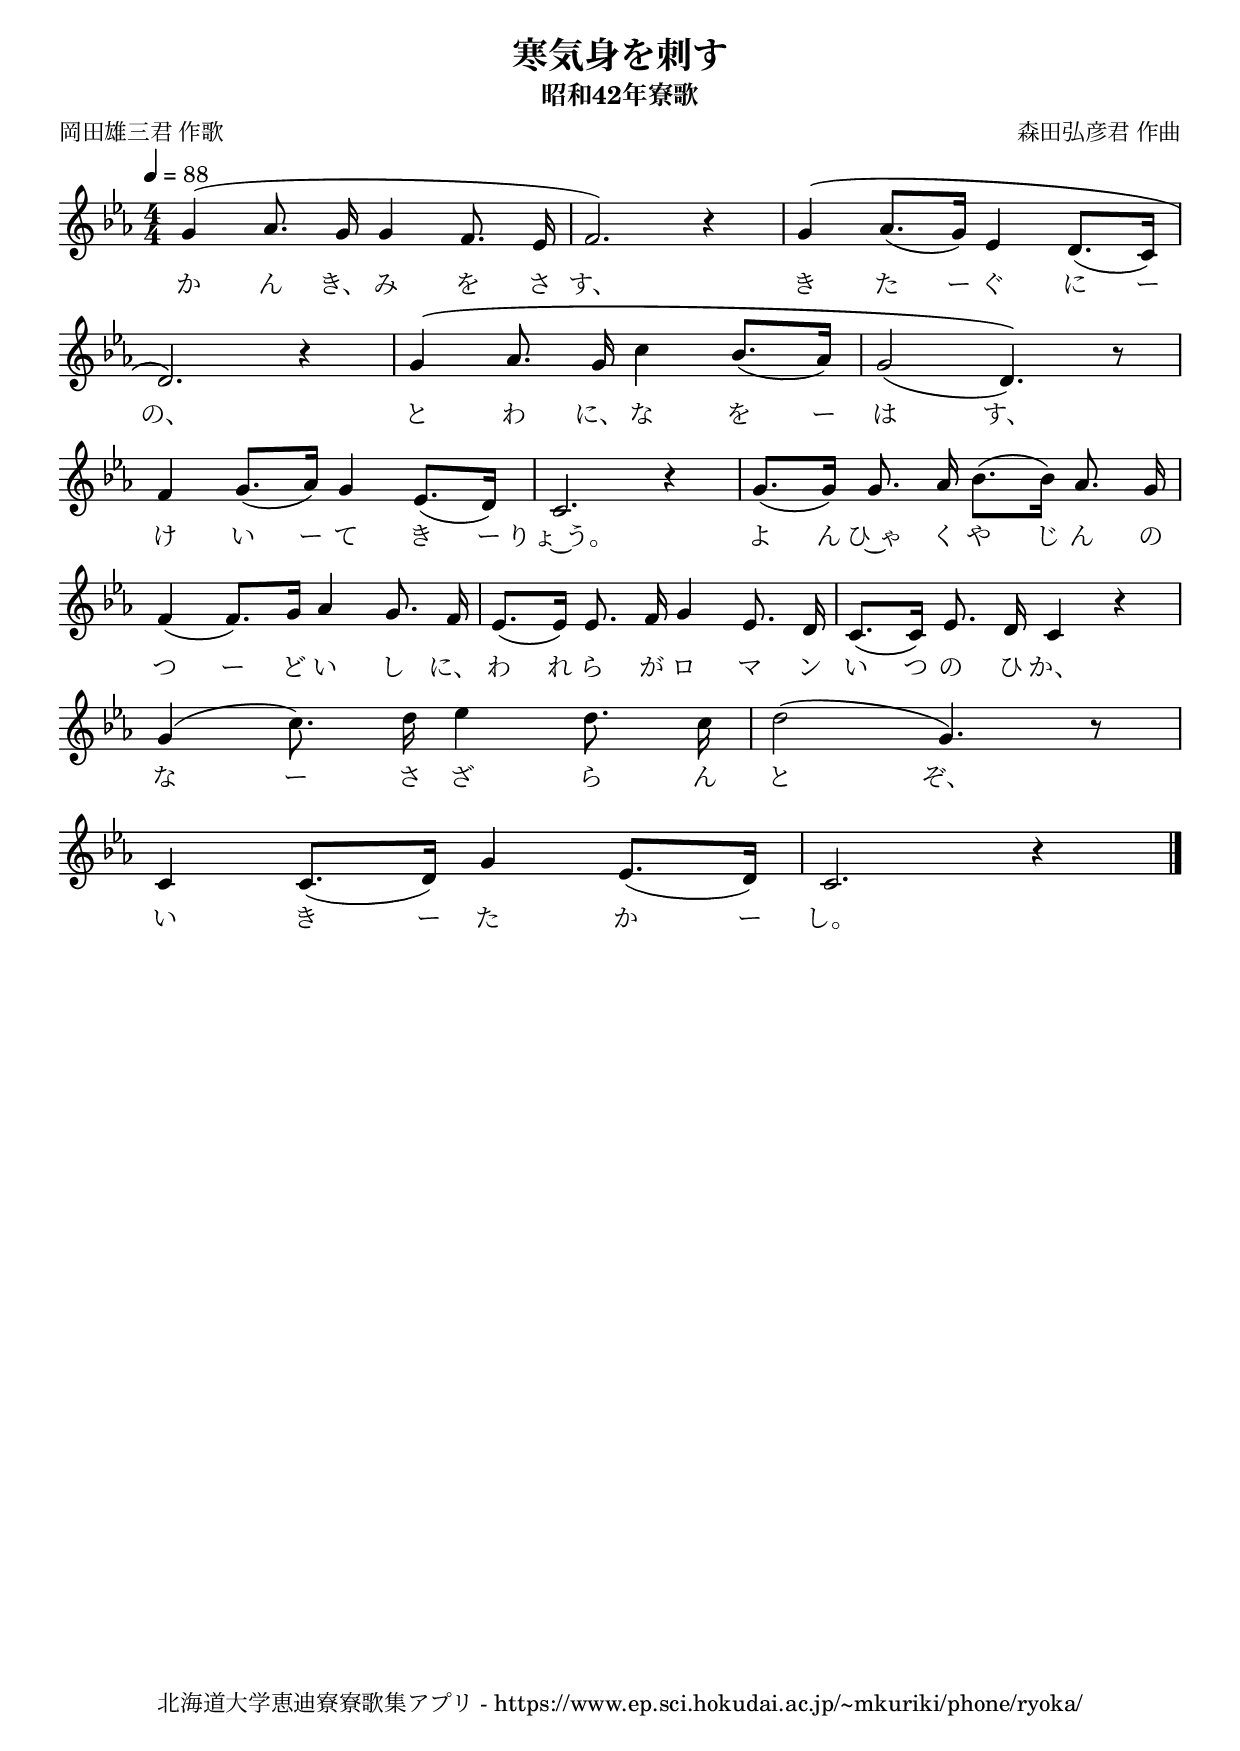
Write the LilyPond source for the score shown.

\version "2.18.2"

\paper {indent = 0}

\header {
  title = "寒気身を刺す"
  subtitle = "昭和42年寮歌"
  composer = "森田弘彦君 作曲"
  poet = "岡田雄三君 作歌"
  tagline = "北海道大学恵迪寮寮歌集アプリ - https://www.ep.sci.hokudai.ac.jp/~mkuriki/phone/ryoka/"
}


melody = \relative c'{
  \tempo 4 = 88
  \autoBeamOff
  \numericTimeSignature
  \override BreathingSign.text = \markup { \musicglyph #"scripts.upedaltoe" } % ブレスの記号指定
  \key c \minor
  \time 4/4
  \set melismaBusyProperties = #'()
  g'4 ^(aes8. g16 g4 f8. ees16 |
  f2.) r4 |
  g4 ^\(aes8. ([g16]) ees4 d8. ([c16]) | \break
  d2.\) r4 |
  g4 \(aes8. g16 c4 bes8. [( aes16 )] |
  g2 ( d4.)\) r8 | \break
  f4 g8. [(aes16)] g4 ees8. [(d16)] c2. r4 |
  g'8. [(g16)] g8. aes16 bes8. [(bes16)] aes8. g16 | \break
  f4 (f8.) [g16] aes4 g8. f16 |
  ees8. [(ees16)] es8. f16 g4 ees8. d16 |
  c8. [(c16)] ees8. d16 c4 r4 | \break
  g'4 (c8.) d16 ees4 d8. c16 |
  d2 (g,4.) r8 | \break
  c,4 c8. [(d16)] g4 ees8. [(d16)] |
  c2. r4 |
  \bar "|."
}

text = \lyricmode {
  か ん き、 み を さ す、 き た ー ぐ に ー 
  の、 と わ に、 な を ー は す、
  け い ー て き ー りょ~う。 よ ん ひ~ゃ く や じ ん の
  つ ー ど い し に、 わ れ ら が ロ マ ン い つ の ひ か、
  な ー さ ざ ら ん と ぞ、
  い き ー た か ー し。
}



\score {
  <<
    % ギターコード
    %{
    \new ChordNames \with {midiInstrument = #"acoustic guitar (nylon)"}{
      \set chordChanges = ##t
      \harmony
    }
    %}
    
    % メロディーライン
    \new Voice = "one"{\melody}
    % 歌詞
    \new Lyrics \lyricsto "one" \text
    % 太鼓
    % \new DrumStaff \with{
    %   \remove "Time_signature_engraver"
    %   drumStyleTable = #percussion-style
    %   \override StaffSymbol.line-count = #1
    %   \hide Stem
    % }
    % \drum
  >>
  
\midi {}
\layout {
  \context {
    \Score
    \remove "Bar_number_engraver"
  }
}

}